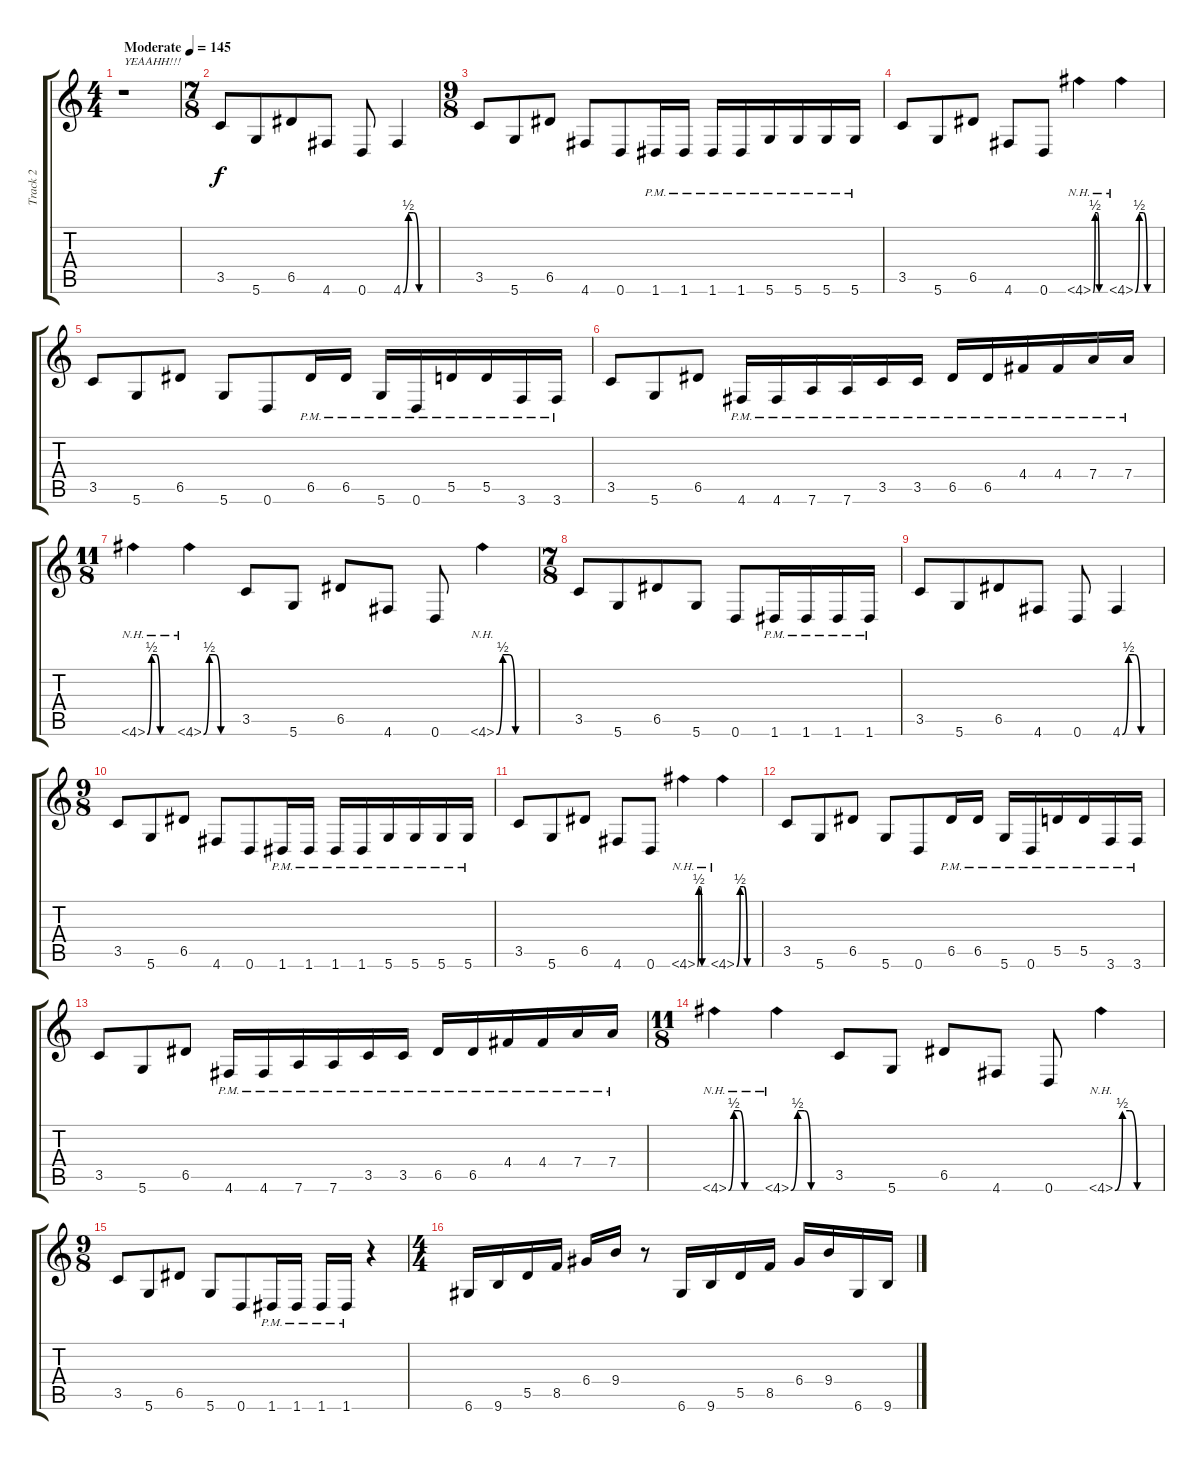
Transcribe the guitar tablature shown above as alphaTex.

\track ("Track 2" "Track 2") {instrument overdrivenguitar}
\staff {score tabs}
\tuning (E4 B3 G3 D3 A2 D2) {hide}
\ts (4 4)
\tempo (145 "Moderate")
\clef g2
\ks c
r.1{txt "YEAAHH!!!" dy f instrument overdrivenguitar} |
\ts (7 8)
3.5.8 5.6.8 6.5.8 4.6.8 0.6.8 4.6{be (custom 0 0 10 2 20 2 30 0 60 0)}.4 |
\ts (9 8)
3.5.8 5.6.8 6.5.8 4.6.8 0.6.8 1.6{pm}.16 1.6{pm}.16 1.6{pm}.16 1.6{pm}.16 5.6{pm}.16 5.6{pm}.16 5.6{pm}.16 5.6{pm}.16 |
3.5.8 5.6.8 6.5.8 4.6.8 0.6.8 4.6{be (custom 0 0 10 2 20 2 30 0 60 0) nh}.4 4.6{be (custom 0 0 10 2 20 2 30 0 60 0) nh}.4 |
3.5.8 5.6.8 6.5.8 5.6.8 0.6.8 6.5{pm}.16 6.5{pm}.16 5.6{pm}.16 0.6{pm}.16 5.5{pm}.16 5.5{pm}.16 3.6{pm}.16 3.6{pm}.16 |
3.5.8 5.6.8 6.5.8 4.6{pm}.16 4.6{pm}.16 7.6{pm}.16 7.6{pm}.16 3.5{pm}.16 3.5{pm}.16 6.5{pm}.16 6.5{pm}.16 4.4{pm}.16 4.4{pm}.16 7.4{pm}.16 7.4{pm}.16 |
\ts (11 8)
4.6{be (custom 0 0 10 2 20 2 30 0 60 0) nh}.4 4.6{be (custom 0 0 10 2 20 2 30 0 60 0) nh}.4 3.5.8 5.6.8 6.5.8 4.6.8 0.6.8 4.6{be (custom 0 0 10 2 20 2 30 0 60 0) nh}.4 |
\ts (7 8)
3.5.8 5.6.8 6.5.8 5.6.8 0.6.8 1.6{pm}.16 1.6{pm}.16 1.6{pm}.16 1.6{pm}.16 |
3.5.8 5.6.8 6.5.8 4.6.8 0.6.8 4.6{be (custom 0 0 10 2 20 2 30 0 60 0)}.4 |
\ts (9 8)
3.5.8 5.6.8 6.5.8 4.6.8 0.6.8 1.6{pm}.16 1.6{pm}.16 1.6{pm}.16 1.6{pm}.16 5.6{pm}.16 5.6{pm}.16 5.6{pm}.16 5.6{pm}.16 |
3.5.8 5.6.8 6.5.8 4.6.8 0.6.8 4.6{be (custom 0 0 10 2 20 2 30 0 60 0) nh}.4 4.6{be (custom 0 0 10 2 20 2 30 0 60 0) nh}.4 |
3.5.8 5.6.8 6.5.8 5.6.8 0.6.8 6.5{pm}.16 6.5{pm}.16 5.6{pm}.16 0.6{pm}.16 5.5{pm}.16 5.5{pm}.16 3.6{pm}.16 3.6{pm}.16 |
3.5.8 5.6.8 6.5.8 4.6{pm}.16 4.6{pm}.16 7.6{pm}.16 7.6{pm}.16 3.5{pm}.16 3.5{pm}.16 6.5{pm}.16 6.5{pm}.16 4.4{pm}.16 4.4{pm}.16 7.4{pm}.16 7.4{pm}.16 |
\ts (11 8)
4.6{be (custom 0 0 10 2 20 2 30 0 60 0) nh}.4 4.6{be (custom 0 0 10 2 20 2 30 0 60 0) nh}.4 3.5.8 5.6.8 6.5.8 4.6.8 0.6.8 4.6{be (custom 0 0 10 2 20 2 30 0 60 0) nh}.4 |
\ts (9 8)
3.5.8 5.6.8 6.5.8 5.6.8 0.6.8 1.6{pm}.16 1.6{pm}.16 1.6{pm}.16 1.6{pm}.16 r.4 |
\ts (4 4)
6.6.16 9.6.16 5.5.16 8.5.16 6.4.16 9.4.16 r.8 6.6.16 9.6.16 5.5.16 8.5.16 6.4.16 9.4.16 6.6.16 9.6.16
